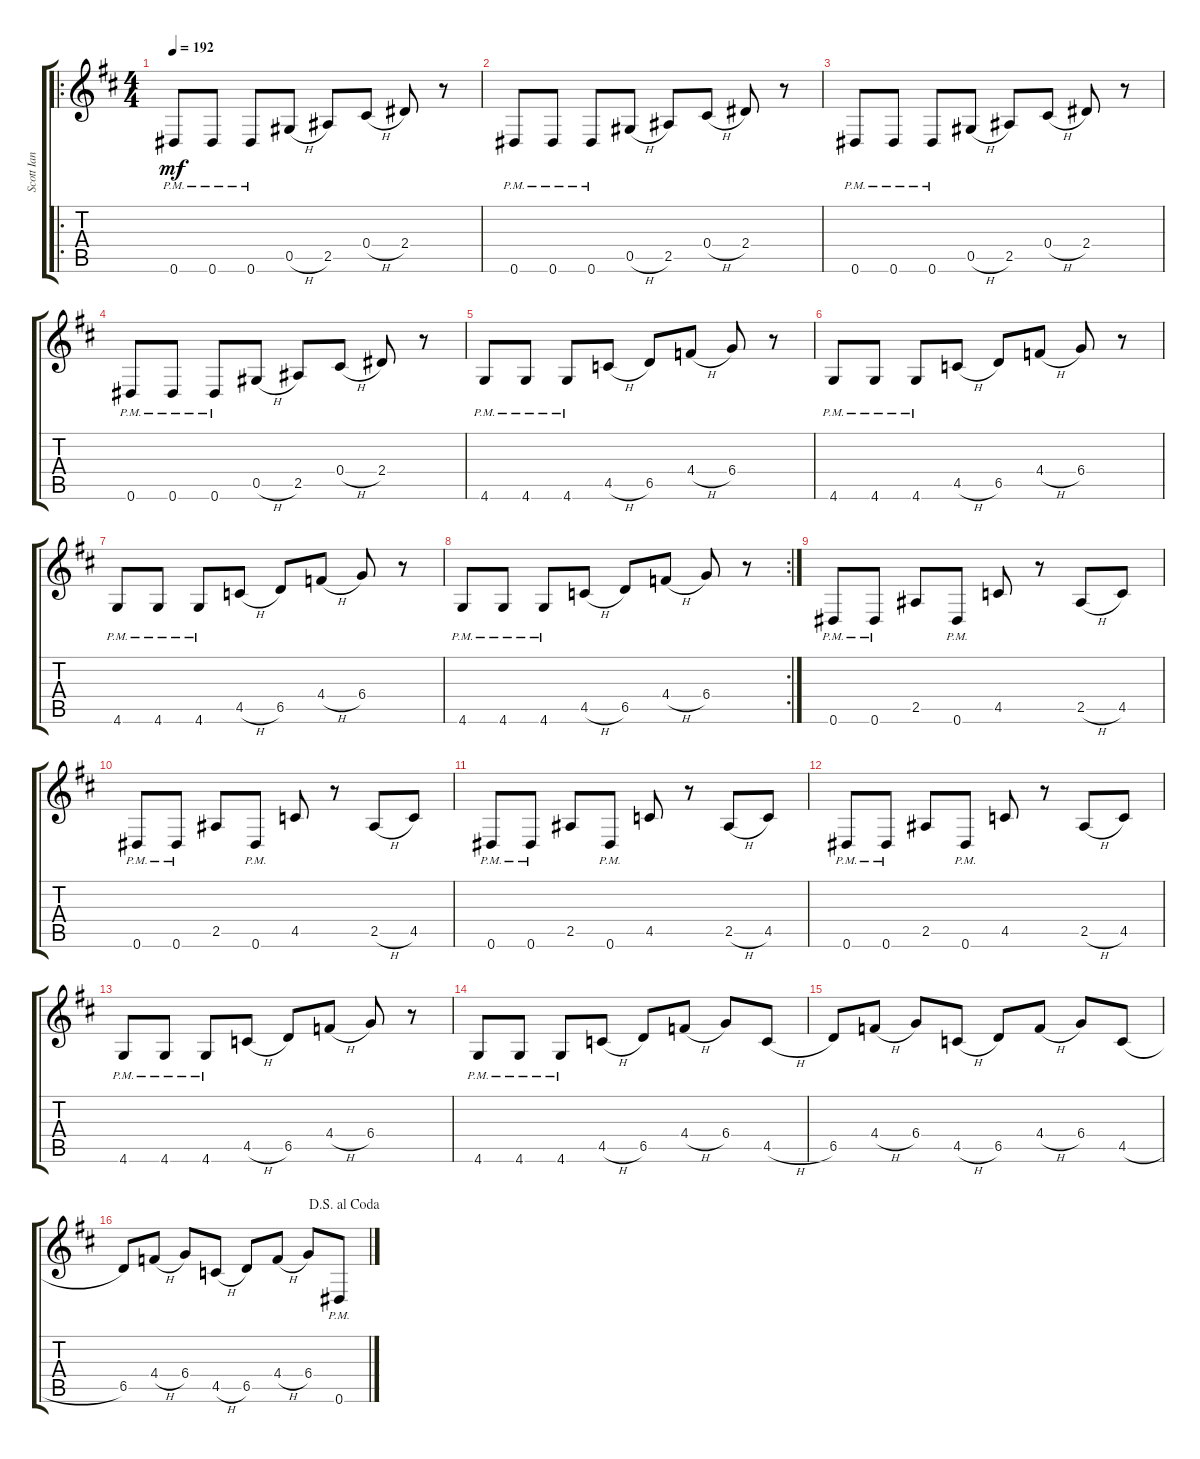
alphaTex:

\track ("Scott Ian" "Scott Ian") {instrument distortionguitar}
\staff {score tabs}
\tuning (Eb4 Bb3 Gb3 Db3 Ab2 Eb2) {hide}
\ro
\ts (4 4)
\tempo 192
\clef g2
\ks d
0.6{pm}.8{dy mf} 0.6{pm}.8 0.6{pm}.8 0.5{h}.8 2.5.8 0.4{h}.8 2.4.8 r.8 |
0.6{pm}.8 0.6{pm}.8 0.6{pm}.8 0.5{h}.8 2.5.8 0.4{h}.8 2.4.8 r.8 |
0.6{pm}.8 0.6{pm}.8 0.6{pm}.8 0.5{h}.8 2.5.8 0.4{h}.8 2.4.8 r.8 |
0.6{pm}.8 0.6{pm}.8 0.6{pm}.8 0.5{h}.8 2.5.8 0.4{h}.8 2.4.8 r.8 |
4.6{pm}.8 4.6{pm}.8 4.6{pm}.8 4.5{h}.8 6.5.8 4.4{h}.8 6.4.8 r.8 |
4.6{pm}.8 4.6{pm}.8 4.6{pm}.8 4.5{h}.8 6.5.8 4.4{h}.8 6.4.8 r.8 |
4.6{pm}.8 4.6{pm}.8 4.6{pm}.8 4.5{h}.8 6.5.8 4.4{h}.8 6.4.8 r.8 |
\rc 2
4.6{pm}.8 4.6{pm}.8 4.6{pm}.8 4.5{h}.8 6.5.8 4.4{h}.8 6.4.8 r.8 |
0.6{pm}.8 0.6{pm}.8 2.5.8 0.6{pm}.8 4.5.8 r.8 2.5{h}.8 4.5.8 |
0.6{pm}.8 0.6{pm}.8 2.5.8 0.6{pm}.8 4.5.8 r.8 2.5{h}.8 4.5.8 |
0.6{pm}.8 0.6{pm}.8 2.5.8 0.6{pm}.8 4.5.8 r.8 2.5{h}.8 4.5.8 |
0.6{pm}.8 0.6{pm}.8 2.5.8 0.6{pm}.8 4.5.8 r.8 2.5{h}.8 4.5.8 |
4.6{pm}.8 4.6{pm}.8 4.6{pm}.8 4.5{h}.8 6.5.8 4.4{h}.8 6.4.8 r.8 |
4.6{pm}.8 4.6{pm}.8 4.6{pm}.8 4.5{h}.8 6.5.8 4.4{h}.8 6.4.8 4.5{h}.8 |
6.5.8 4.4{h}.8 6.4.8 4.5{h}.8 6.5.8 4.4{h}.8 6.4.8 4.5{h}.8 |
\jump dalsegnoalcoda
6.5.8 4.4{h}.8 6.4.8 4.5{h}.8 6.5.8 4.4{h}.8 6.4.8 0.6{pm}.8
